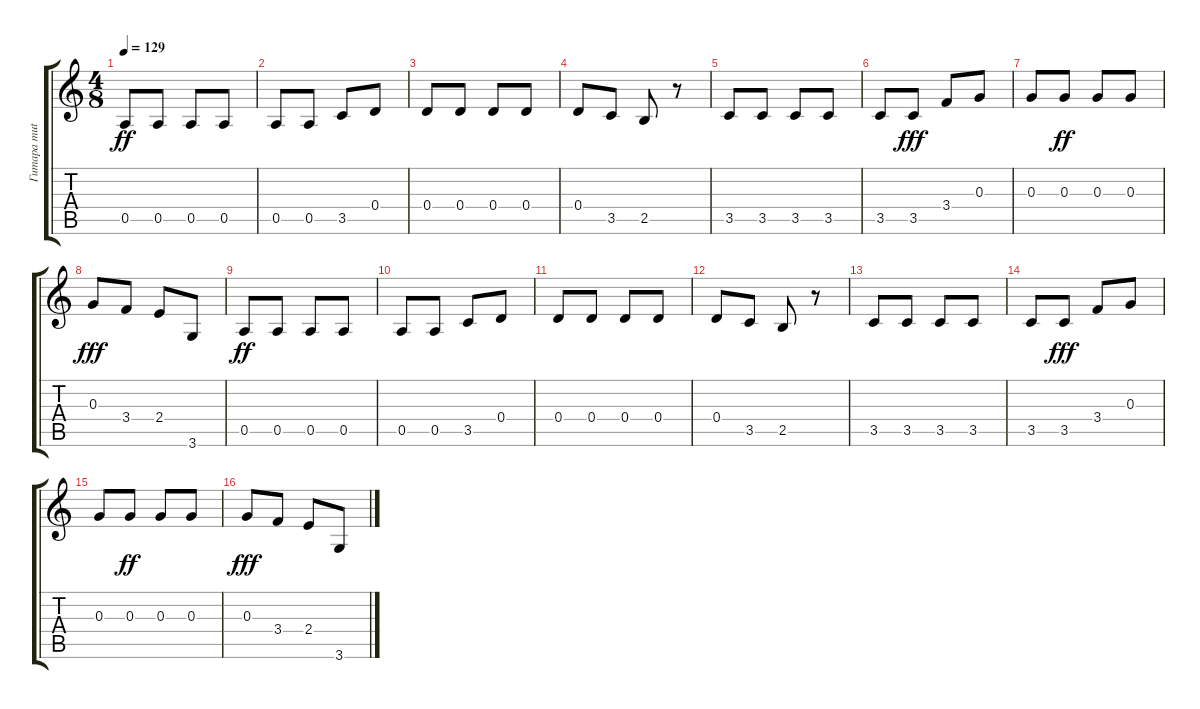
\track ("Гитара muted" "Гитара mut") {instrument electricguitarmuted}
\staff {score tabs}
\tuning (E4 B3 G3 D3 A2 E2) {hide}
\ts (4 8)
\tempo 129
\clef g2
\ks c
0.5.8{dy ff} 0.5.8 0.5.8 0.5.8 |
0.5.8 0.5.8 3.5.8 0.4.8 |
0.4.8 0.4.8 0.4.8 0.4.8 |
0.4.8 3.5.8 2.5.8 r.8 |
3.5.8 3.5.8 3.5.8 3.5.8 |
3.5.8 3.5.8{dy fff} 3.4.8 0.3.8 |
0.3.8 0.3.8{dy ff} 0.3.8 0.3.8 |
0.3.8{dy fff} 3.4.8 2.4.8 3.6.8 |
0.5.8{dy ff} 0.5.8 0.5.8 0.5.8 |
0.5.8 0.5.8 3.5.8 0.4.8 |
0.4.8 0.4.8 0.4.8 0.4.8 |
0.4.8 3.5.8 2.5.8 r.8 |
3.5.8 3.5.8 3.5.8 3.5.8 |
3.5.8 3.5.8{dy fff} 3.4.8 0.3.8 |
0.3.8 0.3.8{dy ff} 0.3.8 0.3.8 |
0.3.8{dy fff} 3.4.8 2.4.8 3.6.8
